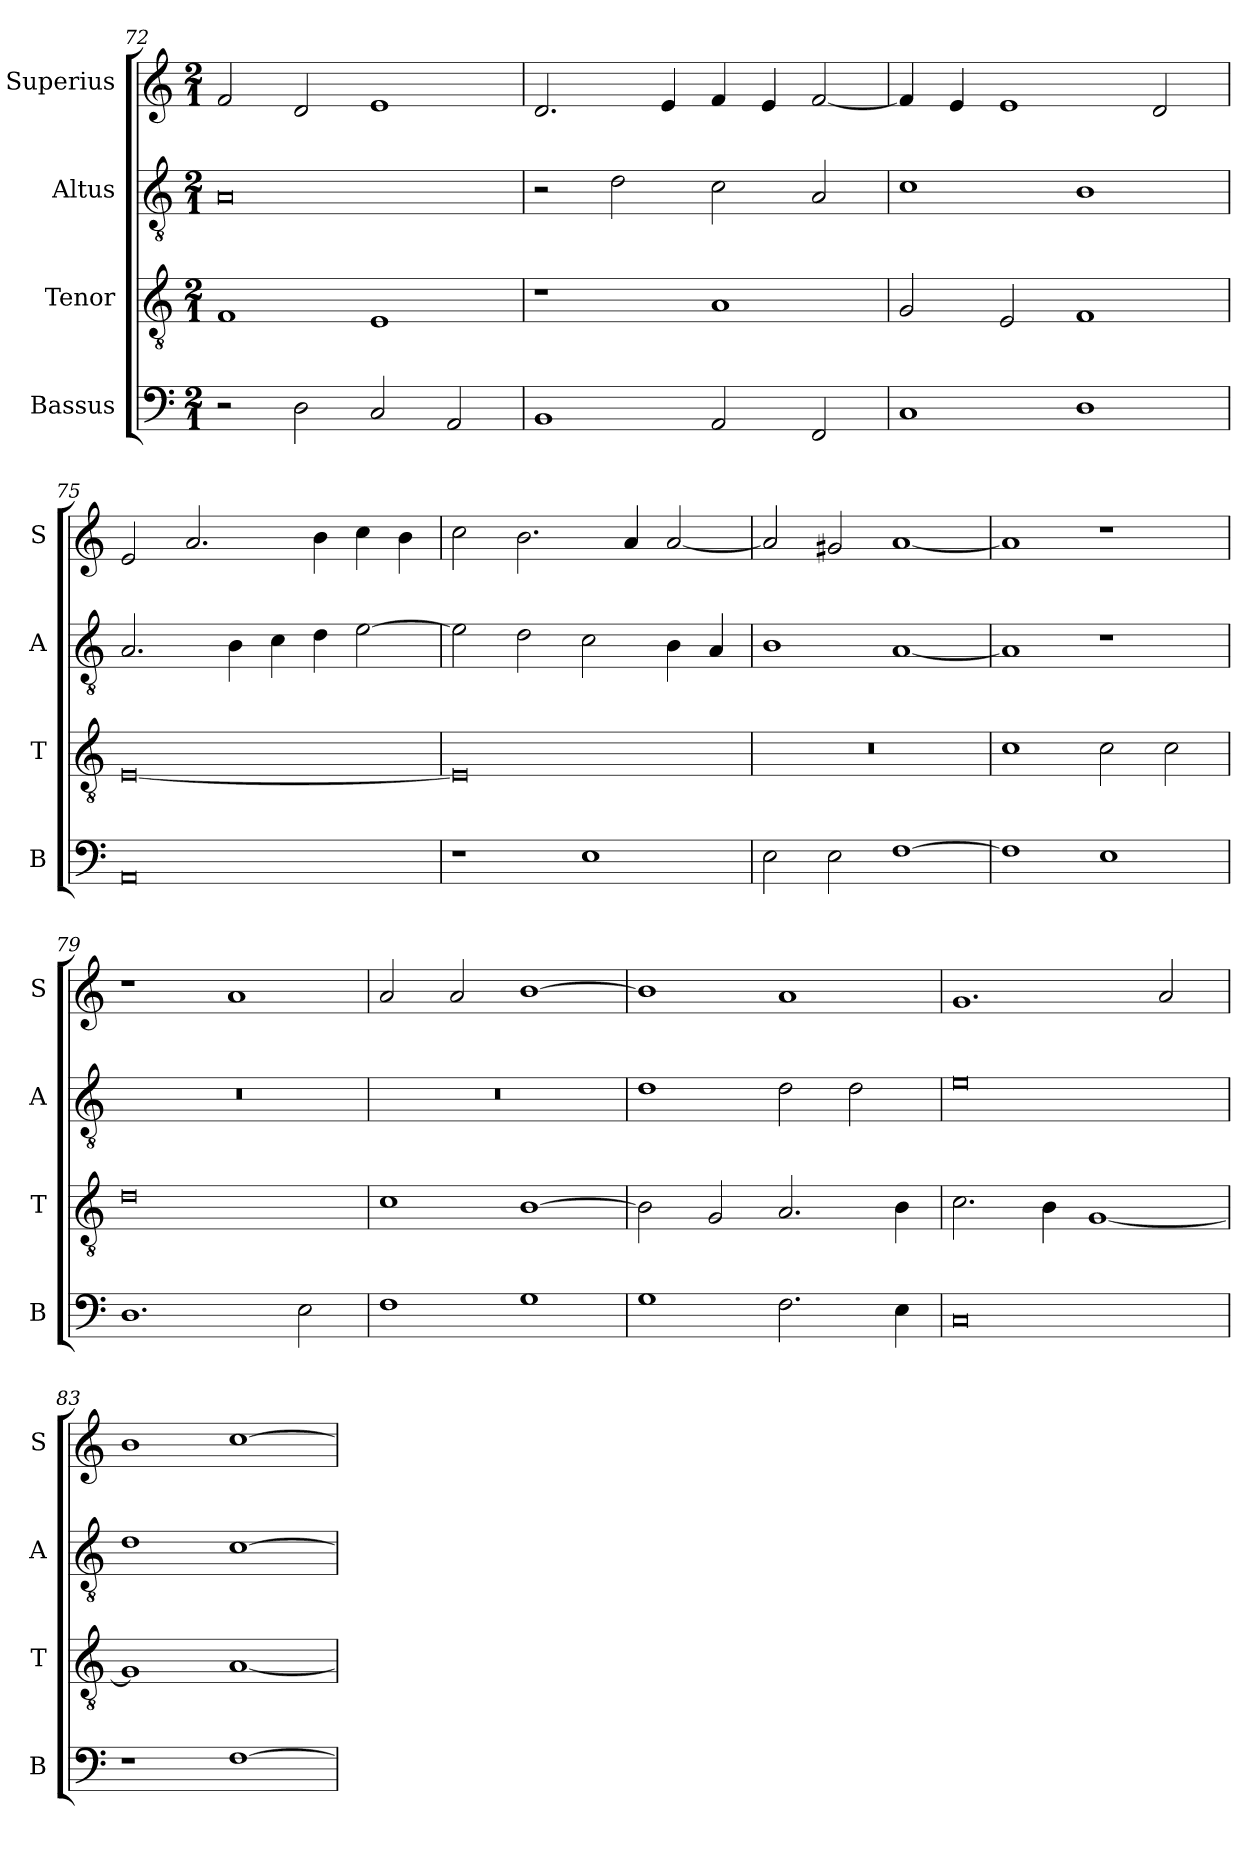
**kern	**kern	**kern	**kern
*part4	*part3	*part2	*part1
*staff4	*staff3	*staff2	*staff1
*I"Bassus	*I"Tenor	*I"Altus	*I"Superius
*I'B	*I'T	*I'A	*I'S
*clefF4	*clefGv2	*clefGv2	*clefG2
*k[]	*k[]	*k[]	*k[]
*C:	*C:	*C:	*C:
*M2/1	*M2/1	*M2/1	*M2/1
=72	=72	=72	=72
2r	1F	0A	2f
2D	.	.	2d
2C	1E	.	1e
2AA	.	.	.
=73	=73	=73	=73
1BB	1r	2r	2.d
.	.	2d	.
.	.	.	4e
2AA	1A	2c	4f
.	.	.	4e
2FF	.	2A	[2f
=74	=74	=74	=74
1C	2G	1c	4f]
.	.	.	4e
.	2E	.	1e
1D	1F	1B	.
.	.	.	2d
=75	=75	=75	=75
0AA	[0E	2.A	2e
.	.	.	2.a
.	.	4B	.
.	.	4c	.
.	.	4d	4b
.	.	[2e	4cc
.	.	.	4b
=76	=76	=76	=76
1r	0E]	2e]	2cc
.	.	2d	2.b
1E	.	2c	.
.	.	.	4a
.	.	4B	[2a
.	.	4A	.
=77	=77	=77	=77
2E	0r	1B	2a]
2E	.	.	2g#X
[1F	.	[1A	[1a
=78	=78	=78	=78
1F]	1c	1A]	1a]
1E	2c	1r	1r
.	2c	.	.
=79	=79	=79	=79
1.D	0d	0r	1r
.	.	.	1a
2E	.	.	.
=80	=80	=80	=80
1F	1c	0r	2a
.	.	.	2a
1G	[1B	.	[1b
=81	=81	=81	=81
1G	2B]	1d	1b]
.	2G	.	.
2.F	2.A	2d	1a
.	.	2d	.
4E	4B	.	.
=82	=82	=82	=82
0C	2.c	0e	1.g
.	4B	.	.
.	[1G	.	.
.	.	.	2a
=83	=83	=83	=83
1r	1G]	1d	1b
[1F	[1A	[1c	[1cc
=	=	=	=
*-	*-	*-	*-
